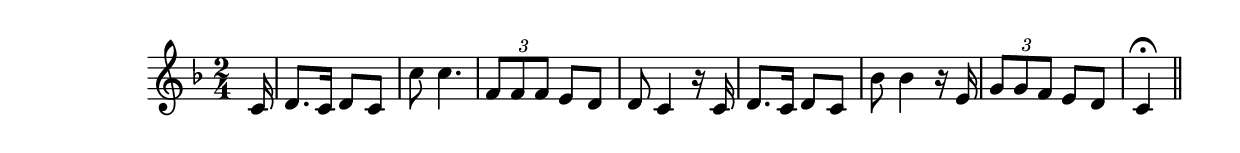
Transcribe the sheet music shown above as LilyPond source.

\version "2.14.0"
%{\header {
  title = "Reir Es Necesario (Mexico)"
  composer = "anonymous"
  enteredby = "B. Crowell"
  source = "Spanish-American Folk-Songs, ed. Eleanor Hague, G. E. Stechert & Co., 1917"
}%}
\score{{\key f \major
\time 2/4
%{\tempo 4=60
%}\relative c' {
\partial 16
 c16 | d8. c16 d8 c | c'8 c4. | \times 2/3 {f,8 f f} e d | d8 c4 r16 c |
d8. c16 d8 c | bes'8 bes4 r16 e,16 | \times 2/3 {g8 g f} e d | c4 \fermata \bar "||"
}

}}